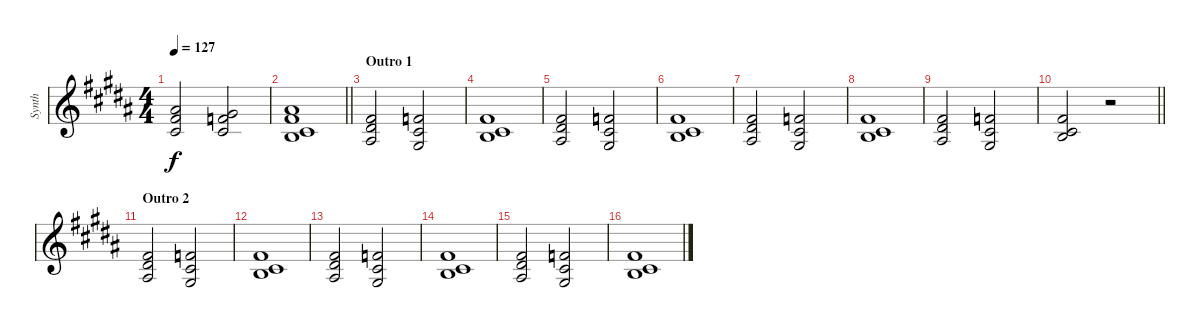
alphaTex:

\track ("Synth" "Synth") {instrument electricpiano1}
\staff {score}
\tuning (E4 B3 G3 D3 A2 E2) {hide}
\ts (4 4)
\tempo 127
\clef g2
\ks g#minor
(2.1 2.2 15.3).2{dy f} (1.1 2.2 13.3).2 |
\barLineRight lightlight
(2.1 0.2 6.3 20.4).1 |
\section ("" "Outro 1")
(2.1 4.2 3.3).2 (1.1 2.2 1.3).2 |
(2.1 0.2 6.3).1 |
(2.1 4.2 3.3).2 (1.1 2.2 1.3).2 |
(2.1 0.2 6.3).1 |
(2.1 4.2 3.3).2 (1.1 2.2 1.3).2 |
(2.1 0.2 6.3).1 |
(2.1 4.2 3.3).2 (1.1 2.2 1.3).2 |
\barLineRight lightlight
(2.1 0.2 6.3).2 r.2 |
\section ("" "Outro 2")
(2.1 4.2 3.3).2 (1.1 2.2 1.3).2 |
(2.1 0.2 6.3).1 |
(2.1 4.2 3.3).2 (1.1 2.2 1.3).2 |
(2.1 0.2 6.3).1 |
(2.1 4.2 3.3).2 (1.1 2.2 1.3).2 |
(2.1 0.2 6.3).1
